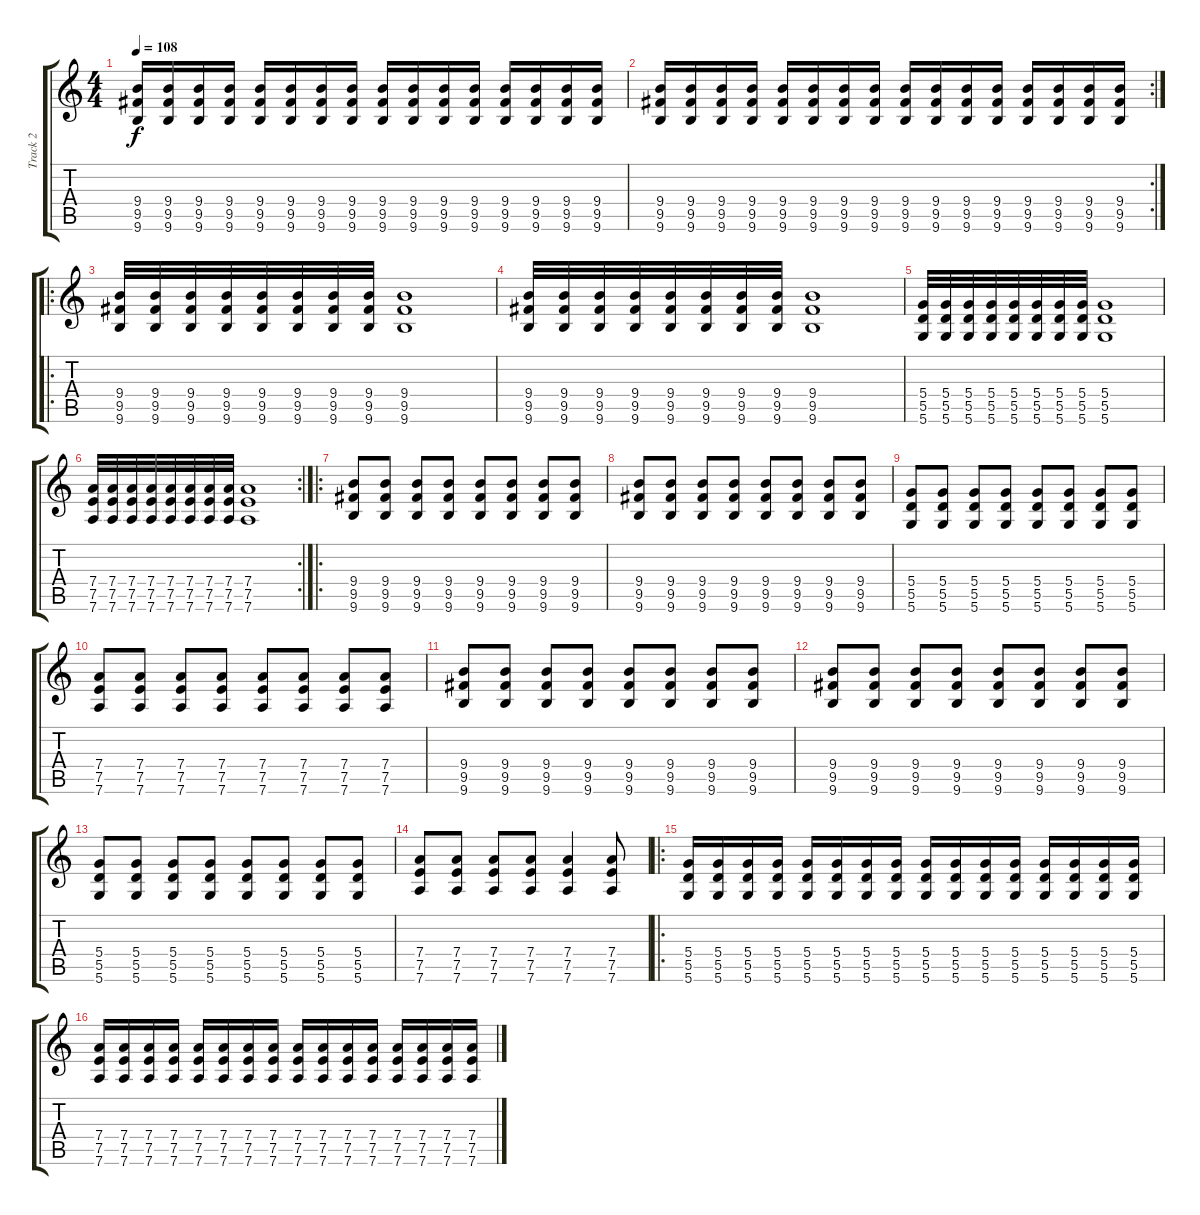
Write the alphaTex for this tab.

\track ("Track 2" "Track 2") {instrument distortionguitar}
\staff {score tabs}
\tuning (E4 B3 G3 D3 A2 D2) {hide}
\ts (4 4)
\tempo 108
\clef g2
\ks c
(9.4 9.5 9.6).16{dy f} (9.4 9.5 9.6).16 (9.4 9.5 9.6).16 (9.4 9.5 9.6).16 (9.4 9.5 9.6).16 (9.4 9.5 9.6).16 (9.4 9.5 9.6).16 (9.4 9.5 9.6).16 (9.4 9.5 9.6).16 (9.4 9.5 9.6).16 (9.4 9.5 9.6).16 (9.4 9.5 9.6).16 (9.4 9.5 9.6).16 (9.4 9.5 9.6).16 (9.4 9.5 9.6).16 (9.4 9.5 9.6).16 |
\rc 2
(9.4 9.5 9.6).16 (9.4 9.5 9.6).16 (9.4 9.5 9.6).16 (9.4 9.5 9.6).16 (9.4 9.5 9.6).16 (9.4 9.5 9.6).16 (9.4 9.5 9.6).16 (9.4 9.5 9.6).16 (9.4 9.5 9.6).16 (9.4 9.5 9.6).16 (9.4 9.5 9.6).16 (9.4 9.5 9.6).16 (9.4 9.5 9.6).16 (9.4 9.5 9.6).16 (9.4 9.5 9.6).16 (9.4 9.5 9.6).16 |
\ro
(9.4 9.5 9.6).32 (9.4 9.5 9.6).32 (9.4 9.5 9.6).32 (9.4 9.5 9.6).32 (9.4 9.5 9.6).32 (9.4 9.5 9.6).32 (9.4 9.5 9.6).32 (9.4 9.5 9.6).32 (9.4 9.5 9.6).1 |
(9.4 9.5 9.6).32 (9.4 9.5 9.6).32 (9.4 9.5 9.6).32 (9.4 9.5 9.6).32 (9.4 9.5 9.6).32 (9.4 9.5 9.6).32 (9.4 9.5 9.6).32 (9.4 9.5 9.6).32 (9.4 9.5 9.6).1 |
(5.4 5.5 5.6).32 (5.4 5.5 5.6).32 (5.4 5.5 5.6).32 (5.4 5.5 5.6).32 (5.4 5.5 5.6).32 (5.4 5.5 5.6).32 (5.4 5.5 5.6).32 (5.4 5.5 5.6).32 (5.4 5.5 5.6).1 |
\rc 2
(7.4 7.5 7.6).32 (7.4 7.5 7.6).32 (7.4 7.5 7.6).32 (7.4 7.5 7.6).32 (7.4 7.5 7.6).32 (7.4 7.5 7.6).32 (7.4 7.5 7.6).32 (7.4 7.5 7.6).32 (7.4 7.5 7.6).1 |
\ro
(9.4 9.5 9.6).8 (9.4 9.5 9.6).8 (9.4 9.5 9.6).8 (9.4 9.5 9.6).8 (9.4 9.5 9.6).8 (9.4 9.5 9.6).8 (9.4 9.5 9.6).8 (9.4 9.5 9.6).8 |
(9.4 9.5 9.6).8 (9.4 9.5 9.6).8 (9.4 9.5 9.6).8 (9.4 9.5 9.6).8 (9.4 9.5 9.6).8 (9.4 9.5 9.6).8 (9.4 9.5 9.6).8 (9.4 9.5 9.6).8 |
(5.4 5.5 5.6).8 (5.4 5.5 5.6).8 (5.4 5.5 5.6).8 (5.4 5.5 5.6).8 (5.4 5.5 5.6).8 (5.4 5.5 5.6).8 (5.4 5.5 5.6).8 (5.4 5.5 5.6).8 |
(7.4 7.5 7.6).8 (7.4 7.5 7.6).8 (7.4 7.5 7.6).8 (7.4 7.5 7.6).8 (7.4 7.5 7.6).8 (7.4 7.5 7.6).8 (7.4 7.5 7.6).8 (7.4 7.5 7.6).8 |
(9.4 9.5 9.6).8 (9.4 9.5 9.6).8 (9.4 9.5 9.6).8 (9.4 9.5 9.6).8 (9.4 9.5 9.6).8 (9.4 9.5 9.6).8 (9.4 9.5 9.6).8 (9.4 9.5 9.6).8 |
(9.4 9.5 9.6).8 (9.4 9.5 9.6).8 (9.4 9.5 9.6).8 (9.4 9.5 9.6).8 (9.4 9.5 9.6).8 (9.4 9.5 9.6).8 (9.4 9.5 9.6).8 (9.4 9.5 9.6).8 |
(5.4 5.5 5.6).8 (5.4 5.5 5.6).8 (5.4 5.5 5.6).8 (5.4 5.5 5.6).8 (5.4 5.5 5.6).8 (5.4 5.5 5.6).8 (5.4 5.5 5.6).8 (5.4 5.5 5.6).8 |
(7.4 7.5 7.6).8 (7.4 7.5 7.6).8 (7.4 7.5 7.6).8 (7.4 7.5 7.6).8 (7.4 7.5 7.6).4 (7.4 7.5 7.6).8 |
\ro
(5.4 5.5 5.6).16 (5.4 5.5 5.6).16 (5.4 5.5 5.6).16 (5.4 5.5 5.6).16 (5.4 5.5 5.6).16 (5.4 5.5 5.6).16 (5.4 5.5 5.6).16 (5.4 5.5 5.6).16 (5.4 5.5 5.6).16 (5.4 5.5 5.6).16 (5.4 5.5 5.6).16 (5.4 5.5 5.6).16 (5.4 5.5 5.6).16 (5.4 5.5 5.6).16 (5.4 5.5 5.6).16 (5.4 5.5 5.6).16 |
(7.4 7.5 7.6).16 (7.4 7.5 7.6).16 (7.4 7.5 7.6).16 (7.4 7.5 7.6).16 (7.4 7.5 7.6).16 (7.4 7.5 7.6).16 (7.4 7.5 7.6).16 (7.4 7.5 7.6).16 (7.4 7.5 7.6).16 (7.4 7.5 7.6).16 (7.4 7.5 7.6).16 (7.4 7.5 7.6).16 (7.4 7.5 7.6).16 (7.4 7.5 7.6).16 (7.4 7.5 7.6).16 (7.4 7.5 7.6).16
